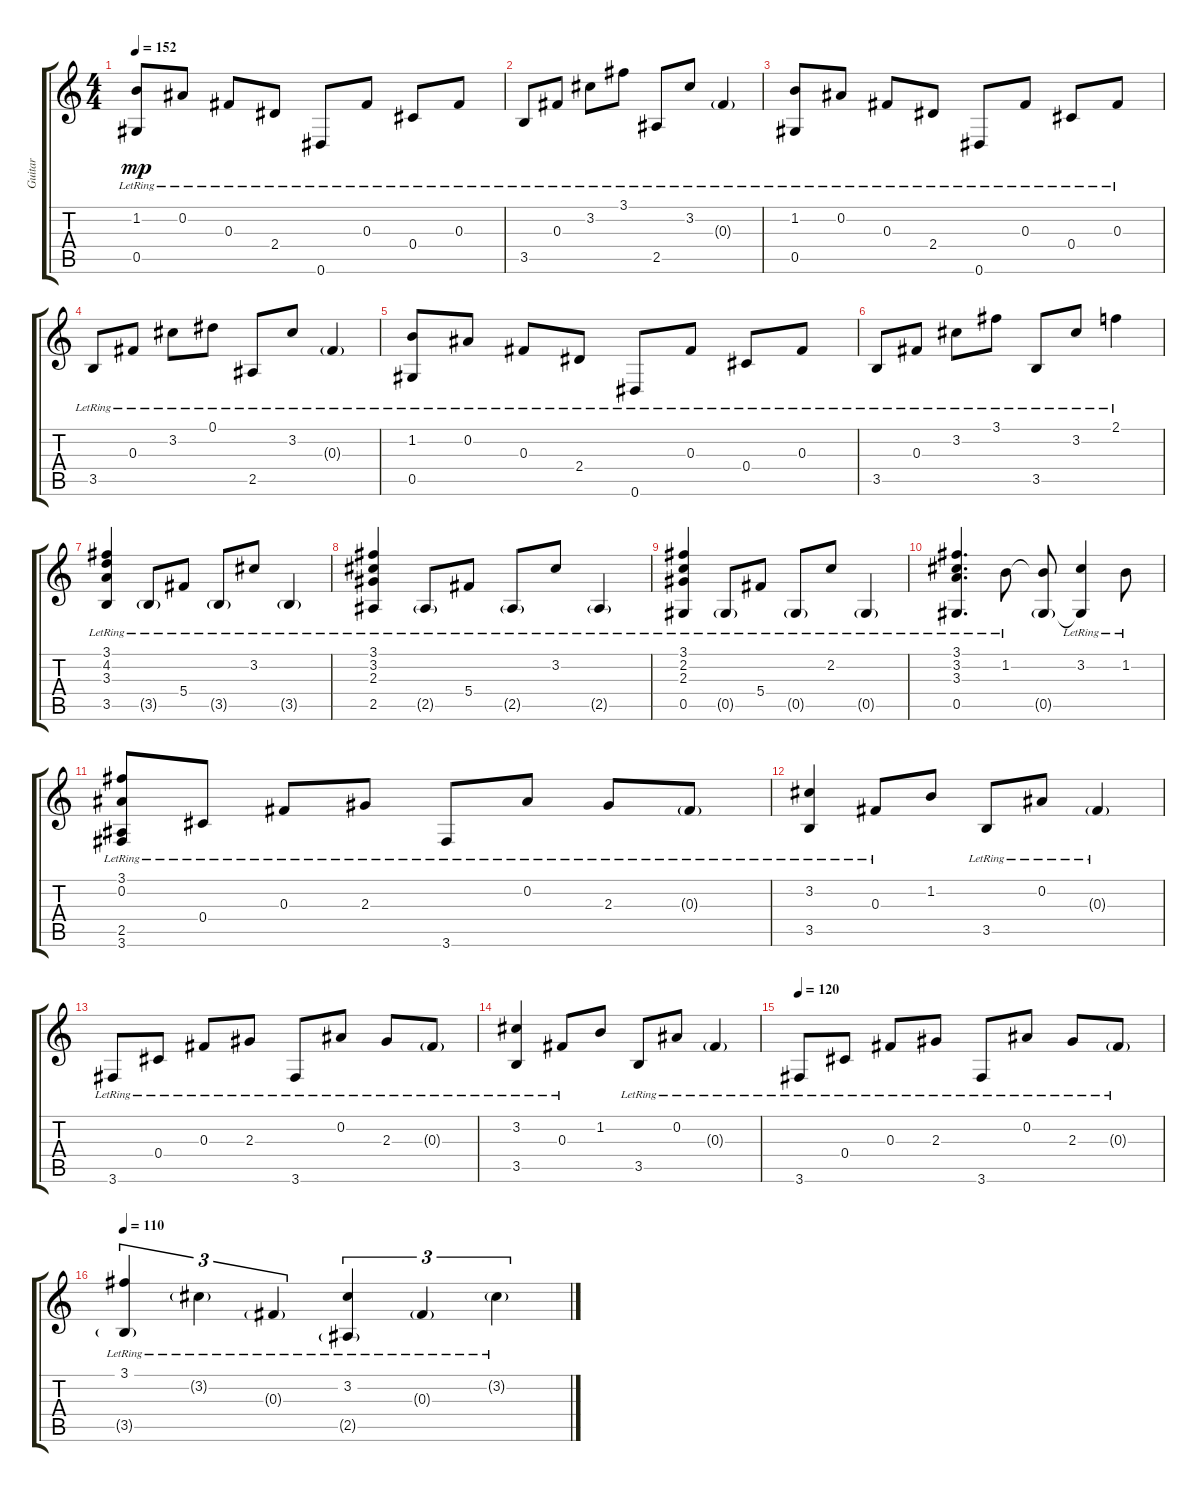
\track ("Guitar" "Guitar") {instrument acousticguitarnylon}
\staff {score tabs}
\tuning (Eb4 Bb3 Gb3 Db3 Ab2 Eb2) {hide}
\ts (4 4)
\tempo 152
\clef g2
\ks c
(1.2{lr} 0.5{lr}).8{dy mp} 0.2{lr}.8 0.3{lr}.8 2.4{lr}.8 0.6{lr}.8 0.3{lr}.8 0.4{lr}.8 0.3{lr}.8 |
3.5{lr}.8 0.3{lr}.8 3.2{lr}.8 3.1{lr}.8 2.5{lr}.8 3.2{lr}.8 0.3{g lr}.4 |
(1.2{lr} 0.5{lr}).8 0.2{lr}.8 0.3{lr}.8 2.4{lr}.8 0.6{lr}.8 0.3{lr}.8 0.4{lr}.8 0.3{lr}.8 |
3.5{lr}.8 0.3{lr}.8 3.2{lr}.8 0.1{lr}.8 2.5{lr}.8 3.2{lr}.8 0.3{g lr}.4 |
(1.2{lr} 0.5{lr}).8 0.2{lr}.8 0.3{lr}.8 2.4{lr}.8 0.6{lr}.8 0.3{lr}.8 0.4{lr}.8 0.3{lr}.8 |
3.5{lr}.8 0.3{lr}.8 3.2{lr}.8 3.1{lr}.8 3.5{lr}.8 3.2{lr}.8 2.1{lr}.4 |
(3.1{lr} 4.2{lr} 3.3{lr} 3.5{lr}).4 3.5{g lr}.8 5.4{lr}.8 3.5{g lr}.8 3.2{lr}.8 3.5{g lr}.4 |
(3.1{lr} 3.2{lr} 2.3{lr} 2.5{lr}).4 2.5{g lr}.8 5.4{lr}.8 2.5{g lr}.8 3.2{lr}.8 2.5{g lr}.4 |
(3.1{lr} 2.2{lr} 2.3{lr} 0.5{lr}).4 0.5{g lr}.8 5.4{lr}.8 0.5{g lr}.8 2.2{lr}.8 0.5{g lr}.4 |
(3.1{lr} 3.2{lr} 3.3{lr} 0.5{lr}).4{d} 1.2{lr}.8 (1.2{t} 0.5{g}).8 (3.2{lr} 0.5{t}).4 1.2{lr}.8 |
(3.1{lr} 0.2{lr} 2.5 3.6{lr}).8 0.4{lr}.8 0.3{lr}.8 2.3{lr}.8 3.6{lr}.8 0.2{lr}.8 2.3{lr}.8 0.3{g lr}.8 |
(3.2{lr} 3.5{lr}).4 0.3{lr}.8 1.2.8 3.5{lr}.8 0.2{lr}.8 0.3{g lr}.4 |
3.6{lr}.8 0.4{lr}.8 0.3{lr}.8 2.3{lr}.8 3.6{lr}.8 0.2{lr}.8 2.3{lr}.8 0.3{g lr}.8 |
(3.2{lr} 3.5{lr}).4 0.3{lr}.8 1.2.8 3.5{lr}.8 0.2{lr}.8 0.3{g lr}.4 |
\tempo 120
3.6{lr}.8 0.4{lr}.8 0.3{lr}.8 2.3{lr}.8 3.6{lr}.8 0.2{lr}.8 2.3{lr}.8 0.3{g lr}.8 |
\tempo 110
(3.1{lr} 3.5{g lr}).4{tu (3 2)} 3.2{g lr}.4{tu (3 2)} 0.3{g lr}.4{tu (3 2)} (3.2{lr} 2.5{g lr}).4{tu (3 2)} 0.3{g lr}.4{tu (3 2)} 3.2{g lr}.4{tu (3 2)}
